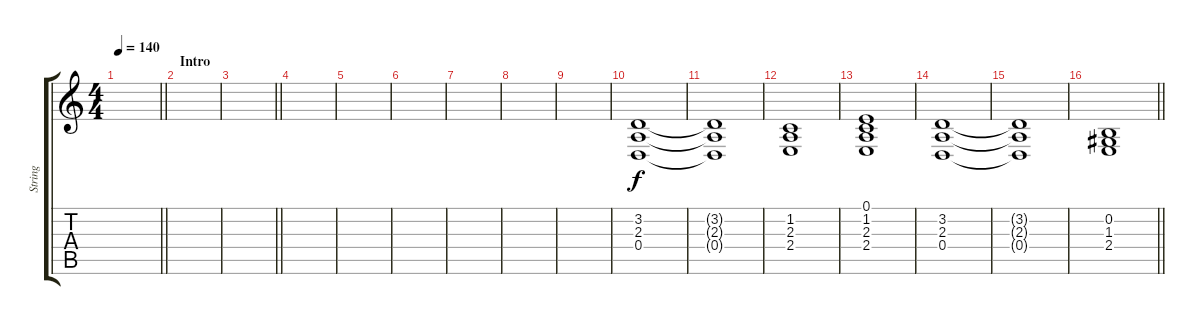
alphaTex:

\track ("String" "String") {instrument stringensemble2}
\staff {score tabs}
\tuning (E4 B3 G3 D3 A2 E2) {hide}
\ts (4 4)
\tempo 140
\clef g2
\barLineRight lightlight
\ks c
|
\section ("" "Intro")
|
\barLineRight lightlight
|
\section ("" "")
|
|
|
|
|
|
(3.2 2.3 0.4).1 |
(3.2{t} 2.3{t} 0.4{t}).1 |
(1.2 2.3 2.4).1 |
(0.1 1.2 2.3 2.4).1 |
(3.2 2.3 0.4).1 |
(3.2{t} 2.3{t} 0.4{t}).1 |
\barLineRight lightlight
(0.2 1.3 2.4).1
